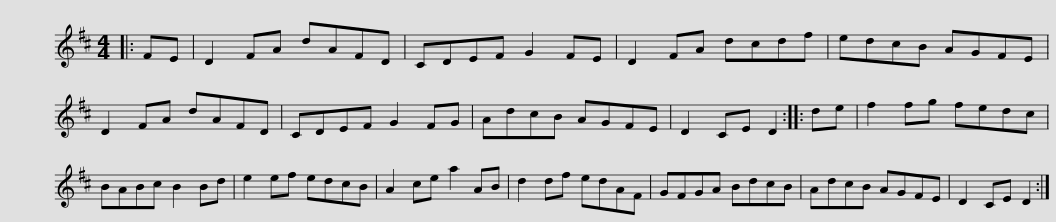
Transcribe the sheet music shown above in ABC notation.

X:1
L:1/8
M:4/4
I:linebreak $
K:D
V:1 treble
V:1
|: FE | D2 FA dAFD | CDEF G2 FE | D2 FA dcdf | edcB AGFE | %5
 D2 FA dAFD |$ CDEF G2 FG | AdcB AGFE | D2 CE D2 :: de | %10
 f2 fg fedc | BABc B2 Bd | e2 ef edcB |$ A2 ce a2 AB | d2 df edAF | %15
 GFGA BdcB | AdcB AGFE | D2 CE D2 :| %18
